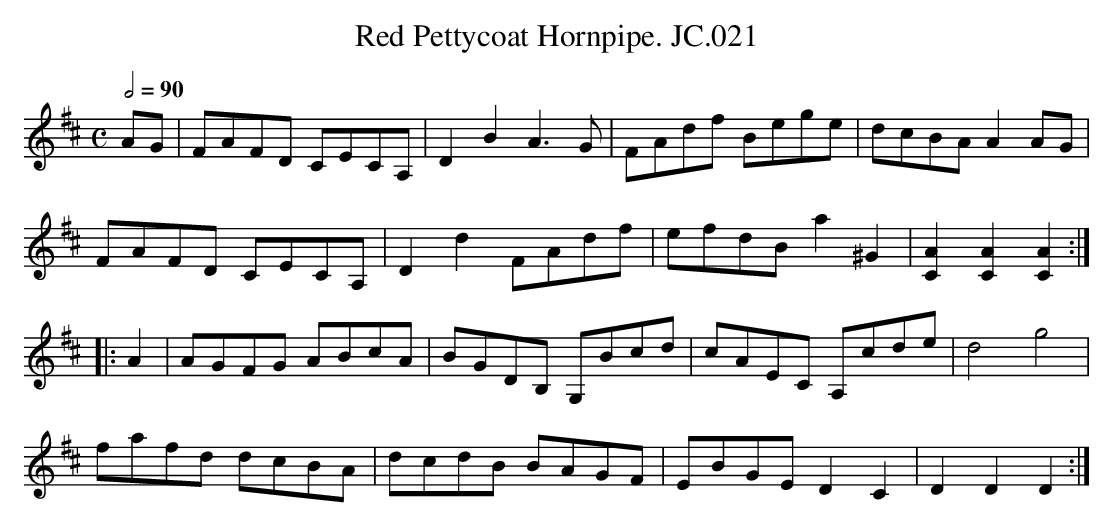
X:1
T:Red Pettycoat Hornpipe. JC.021
M:C
L:1/8
Q:1/2=90
K:D
AG|\\
FAFD CECA,|D2B2 A3G|FAdf Bege|dcBA A2AG|
FAFD CECA,|D2d2 FAdf|efdB a2^G2|[C2A2][C2A2][C2A2]:|
|:A2|AGFG ABcA|BGDB, G,Bcd|cAEC A,cde|d4g4|
fafd dcBA|dcdB BAGF|EBGE D2C2|D2D2 D2:|
